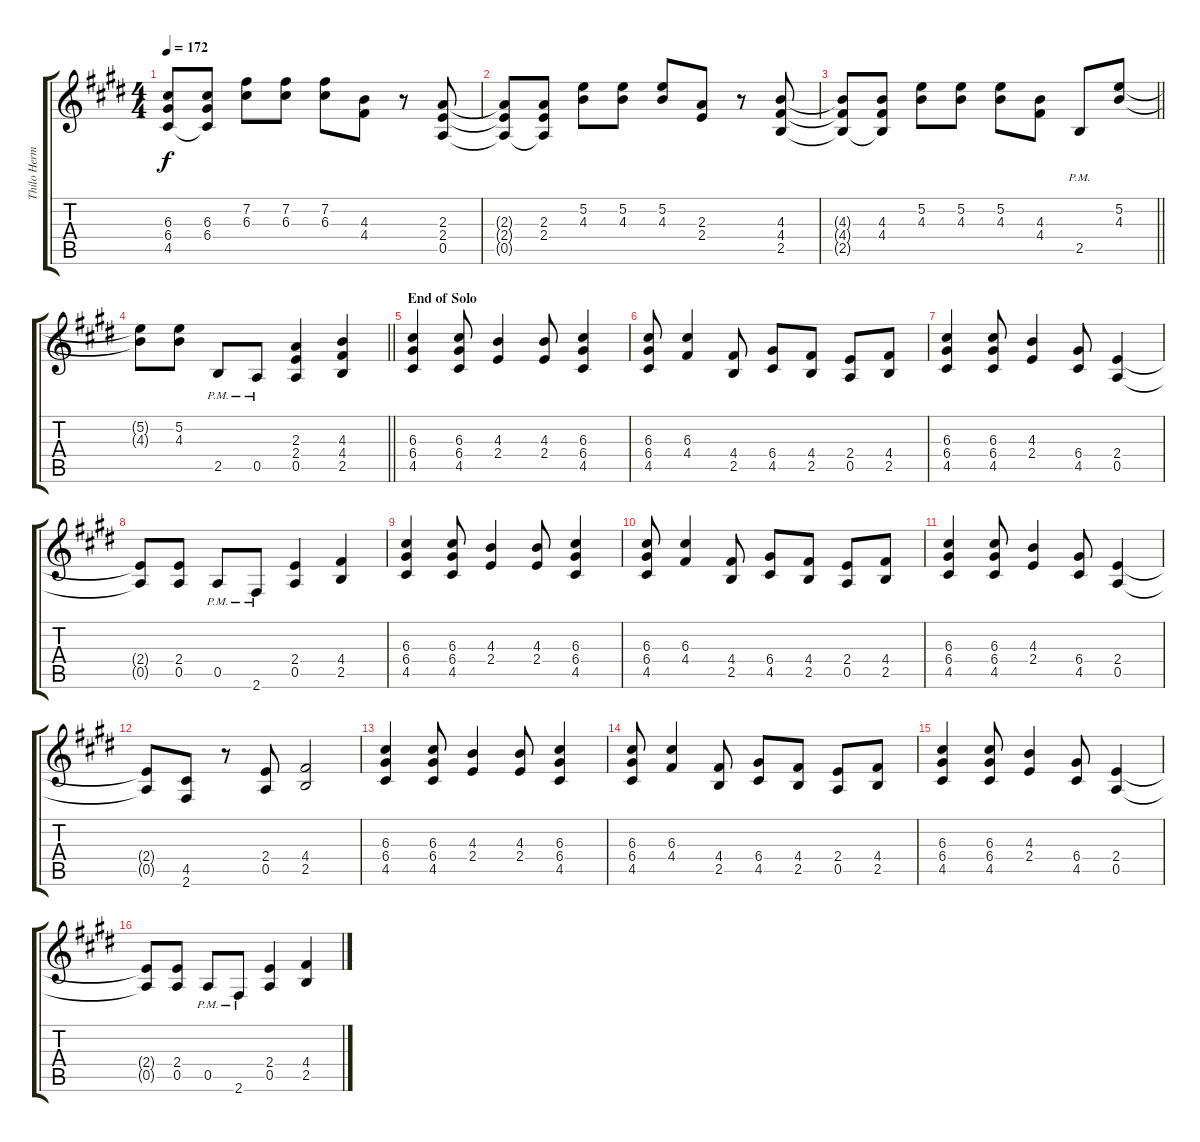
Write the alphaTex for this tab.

\track ("Thilo Hermann" "Thilo Herm") {instrument distortionguitar}
\staff {score tabs}
\tuning (E4 B3 G3 D3 A2 E2) {hide}
\ts (4 4)
\tempo 172
\clef g2
\ks c#minor
(6.3{t} 6.4{t} 4.5{t}).8{dy f} (6.3 6.4 4.5{t}).8 (7.2 6.3).8 (7.2 6.3).8 (7.2 6.3).8 (4.3 4.4).8 r.8 (2.3 2.4 0.5).8 |
(2.3{t} 2.4{t} 0.5{t}).8 (2.3 2.4 0.5{t}).8 (5.2 4.3).8 (5.2 4.3).8 (5.2 4.3).8 (2.3 2.4).8 r.8 (4.3 4.4 2.5).8 |
\barLineRight lightlight
(4.3{t} 4.4{t} 2.5{t}).8 (4.3 4.4 2.5{t}).8 (5.2 4.3).8 (5.2 4.3).8 (5.2 4.3).8 (4.3 4.4).8 2.5{pm}.8 (5.2 4.3).8 |
\barLineRight lightlight
(5.2{t} 4.3{t}).8 (5.2 4.3).8 2.5{pm}.8 0.5{pm}.8 (2.3 2.4 0.5).4 (4.3 4.4 2.5).4 |
\section ("" "End of Solo")
(6.3 6.4 4.5).4 (6.3 6.4 4.5).8 (4.3 2.4).4 (4.3 2.4).8 (6.3 6.4 4.5).4 |
(6.3 6.4 4.5).8 (6.3 4.4).4 (4.4 2.5).8 (6.4 4.5).8 (4.4 2.5).8 (2.4 0.5).8 (4.4 2.5).8 |
(6.3 6.4 4.5).4 (6.3 6.4 4.5).8 (4.3 2.4).4 (6.4 4.5).8 (2.4 0.5).4 |
(2.4{t} 0.5{t}).8 (2.4 0.5).8 0.5{pm}.8 2.6{pm}.8 (2.4 0.5).4 (4.4 2.5).4 |
(6.3 6.4 4.5).4 (6.3 6.4 4.5).8 (4.3 2.4).4 (4.3 2.4).8 (6.3 6.4 4.5).4 |
(6.3 6.4 4.5).8 (6.3 4.4).4 (4.4 2.5).8 (6.4 4.5).8 (4.4 2.5).8 (2.4 0.5).8 (4.4 2.5).8 |
(6.3 6.4 4.5).4 (6.3 6.4 4.5).8 (4.3 2.4).4 (6.4 4.5).8 (2.4 0.5).4 |
(2.4{t} 0.5{t}).8 (4.5 2.6).8 r.8 (2.4 0.5).8 (4.4 2.5).2 |
(6.3 6.4 4.5).4 (6.3 6.4 4.5).8 (4.3 2.4).4 (4.3 2.4).8 (6.3 6.4 4.5).4 |
(6.3 6.4 4.5).8 (6.3 4.4).4 (4.4 2.5).8 (6.4 4.5).8 (4.4 2.5).8 (2.4 0.5).8 (4.4 2.5).8 |
(6.3 6.4 4.5).4 (6.3 6.4 4.5).8 (4.3 2.4).4 (6.4 4.5).8 (2.4 0.5).4 |
(2.4{t} 0.5{t}).8 (2.4 0.5).8 0.5{pm}.8 2.6{pm}.8 (2.4 0.5).4 (4.4 2.5).4
